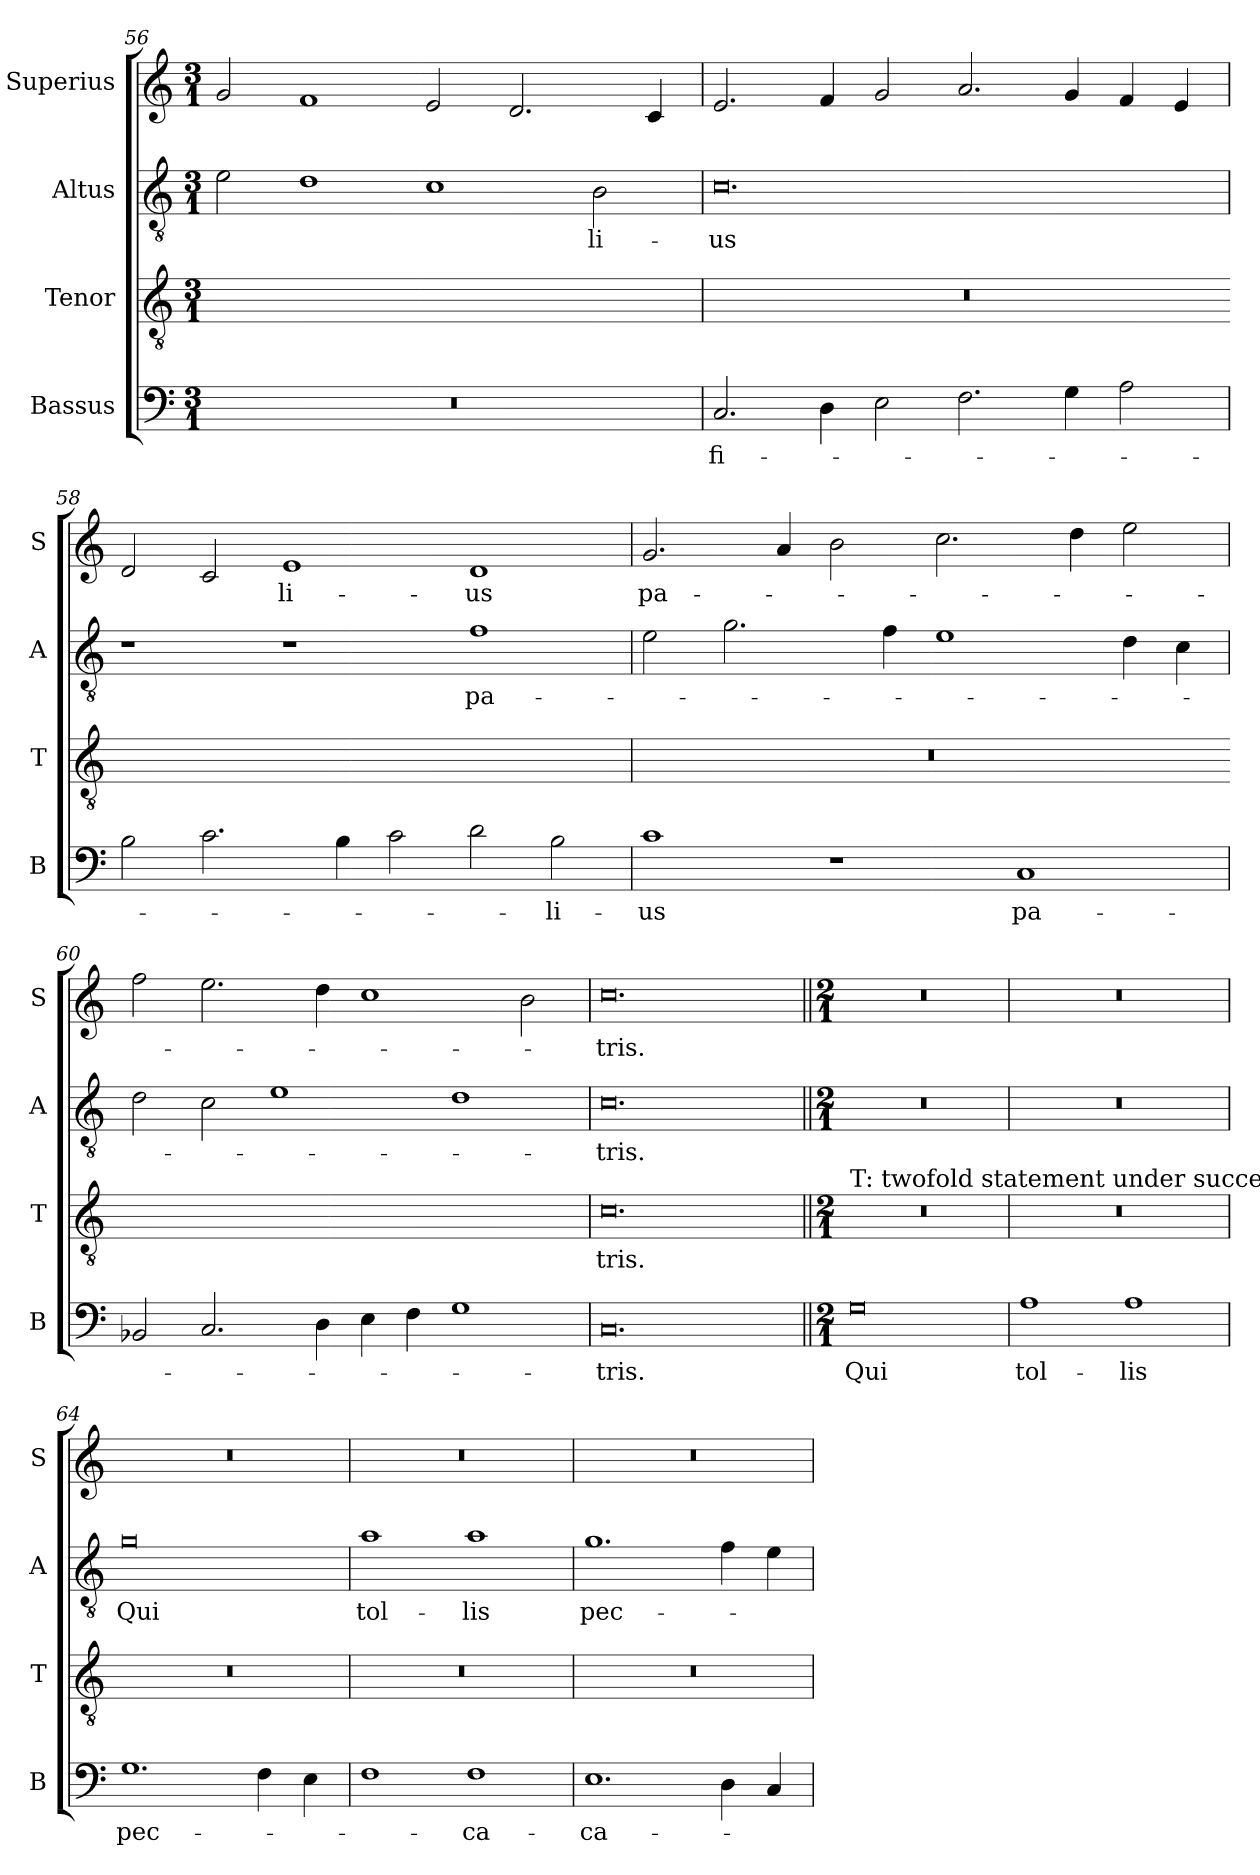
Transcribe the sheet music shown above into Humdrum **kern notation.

**kern	**text	**kern	**text	**kern	**text	**kern	**text
*part4	*part4	*part3	*part3	*part2	*part2	*part1	*part1
*staff4	*staff4	*staff3	*staff3	*staff2	*staff2	*staff1	*staff1
*I"Bassus	*	*I"Tenor	*	*I"Altus	*	*I"Superius	*
*I'B	*	*I'T	*	*I'A	*	*I'S	*
*clefF4	*	*clefGv2	*	*clefGv2	*	*clefG2	*
*k[]	*	*k[]	*	*k[]	*	*k[]	*
*M3/1	*	*M3/1	*	*M3/1	*	*M3/1	*
=56	=56	=56	=56	=56	=56	=56	=56
!	!	!LO:N:vis=1.	!	!	!	!	!
0.r	.	0.ryy	.	2e\	.	2g/	.
.	.	.	.	1d	.	1f	.
.	.	.	.	1c	.	2e/	.
.	.	.	.	.	.	2.d/	.
.	.	.	.	2B\	-li-	.	.
.	.	.	.	.	.	4c/	.
=57	=57	=57	=57	=57	=57	=57	=57
!	!	!LO:N:vis=1.	!	!	!	!	!
2.C/	fi-	0.r	.	0.c	-us	2.e/	.
4D\	.	.	.	.	.	4f/	.
2E\	.	.	.	.	.	2g/	.
2.F\	.	.	.	.	.	2.a/	.
4G\	.	.	.	.	.	4g/	.
2A\	.	.	.	.	.	4f/	.
.	.	.	.	.	.	4e/	.
=58	=58	=58-	=58	=58	=58	=58	=58
!	!	!LO:N:vis=1.	!	!	!	!	!
2B\	.	0.ryy	.	1r	.	2d/	.
2.c\	.	.	.	.	.	2c/	.
.	.	.	.	1r	.	1e	-li-
4B\	.	.	.	.	.	.	.
2c\	.	.	.	.	.	.	.
2d\	.	.	.	1f	pa-	1d	-us
2B\	-li-	.	.	.	.	.	.
=59	=59	=59	=59	=59	=59	=59	=59
!	!	!LO:N:vis=1.	!	!	!	!	!
1c	-us	0.r	.	2e\	.	2.g/	pa-
.	.	.	.	2.g\	.	.	.
.	.	.	.	.	.	4a/	.
1r	.	.	.	.	.	2b\	.
.	.	.	.	4f\	.	.	.
.	.	.	.	1e	.	2.cc\	.
1C	pa-	.	.	.	.	.	.
.	.	.	.	.	.	4dd\	.
.	.	.	.	4d\	.	2ee\	.
.	.	.	.	4c\	.	.	.
=60	=60	=60-	=60	=60	=60	=60	=60
!	!	!LO:N:vis=1.	!	!	!	!	!
2BB-X/	.	0.ryy	.	2d\	.	2ff\	.
2.C/	.	.	.	2c\	.	2.ee\	.
.	.	.	.	1e	.	.	.
4D\	.	.	.	.	.	4dd\	.
4E\	.	.	.	.	.	1cc	.
4F\	.	.	.	.	.	.	.
1G	.	.	.	1d	.	.	.
.	.	.	.	.	.	2b\	.
=61	=61	=61	=61	=61	=61	=61	=61
0.C	-tris.	0.c	-tris.	0.c	-tris.	0.cc	-tris.
!!LO:LB:g=z
=62||	=62||	=62||	=62||	=62||	=62||	=62||	=62||
*M2/1	*	*M2/1	*	*M2/1	*	*M2/1	*
!	!	!LO:TX:a:t=T&colon; twofold statement under successive mensuration signs	!	!	!	!	!
0G	Qui	0r	.	0r	.	0r	.
=63	=63	=63	=63	=63	=63	=63	=63
1A	tol-	0r	.	0r	.	0r	.
1A	-lis	.	.	.	.	.	.
=64	=64	=64	=64	=64	=64	=64	=64
1.G	pec-	0r	.	0g	Qui	0r	.
4F\	.	.	.	.	.	.	.
4E\	.	.	.	.	.	.	.
=65	=65	=65	=65	=65	=65	=65	=65
1F	.	0r	.	1a	tol-	0r	.
1F	-ca-	.	.	1a	-lis	.	.
=66	=66	=66	=66	=66	=66	=66	=66
1.E	-ca-	0r	.	1.g	pec-	0r	.
4D\	.	.	.	4f\	.	.	.
4C/	.	.	.	4e\	.	.	.
=	=	=	=	=	=	=	=
*-	*-	*-	*-	*-	*-	*-	*-
